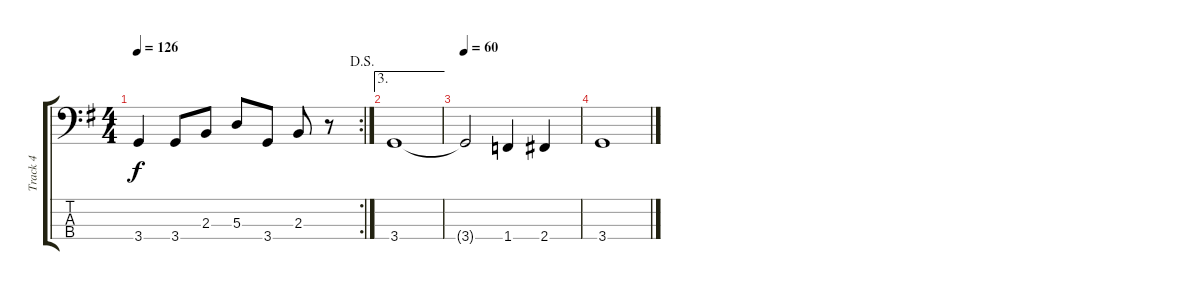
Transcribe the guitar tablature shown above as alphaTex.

\track ("Track 4" "Track 4") {instrument electricbassfinger}
\staff {score tabs}
\tuning (G2 D2 A1 E1) {hide}
\rc 2
\ts (4 4)
\jump dalsegno
\tempo 126
\clef f4
\ks g
3.4.4{dy f} 3.4.8 2.3.8 5.3.8 3.4.8 2.3.8 r.8 |
\ae 3
3.4.1 |
\tempo 60
3.4{t}.2 1.4.4 2.4.4 |
3.4.1
